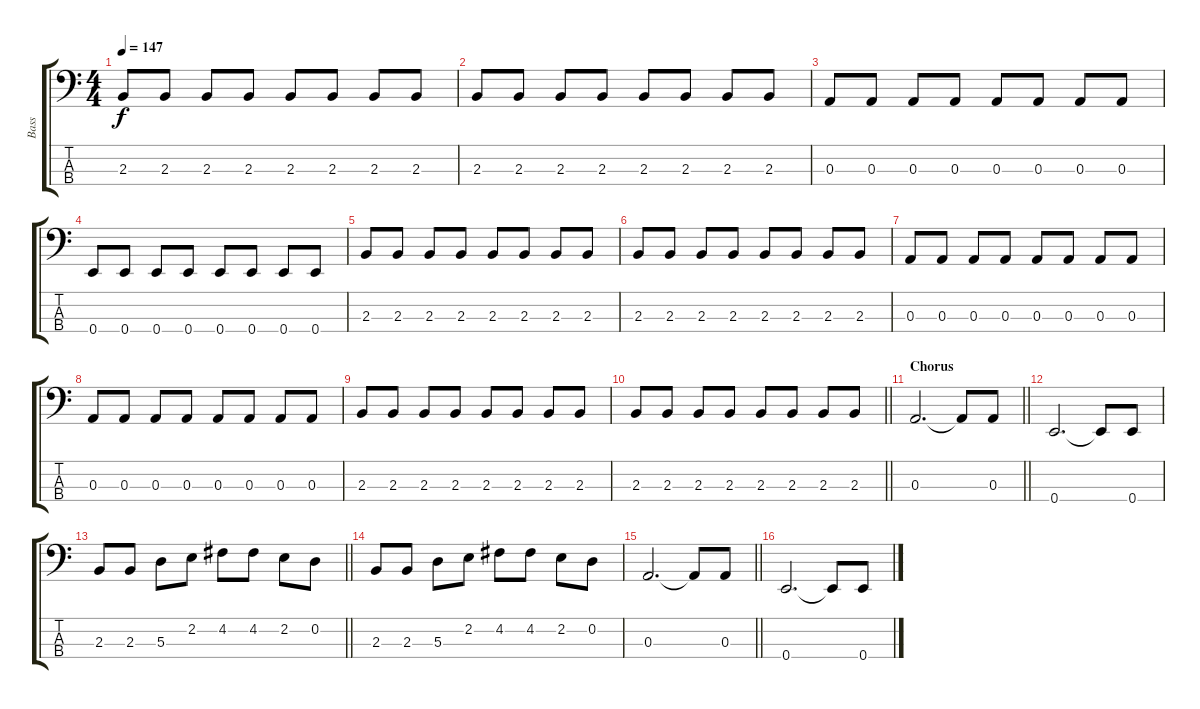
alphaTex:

\track ("Bass" "Bass") {instrument electricbasspick}
\staff {score tabs}
\tuning (G2 D2 A1 E1) {hide}
\ts (4 4)
\tempo 147
\clef f4
\ks c
2.3.8{dy f} 2.3.8 2.3.8 2.3.8 2.3.8 2.3.8 2.3.8 2.3.8 |
2.3.8 2.3.8 2.3.8 2.3.8 2.3.8 2.3.8 2.3.8 2.3.8 |
0.3.8 0.3.8 0.3.8 0.3.8 0.3.8 0.3.8 0.3.8 0.3.8 |
0.4.8 0.4.8 0.4.8 0.4.8 0.4.8 0.4.8 0.4.8 0.4.8 |
2.3.8 2.3.8 2.3.8 2.3.8 2.3.8 2.3.8 2.3.8 2.3.8 |
2.3.8 2.3.8 2.3.8 2.3.8 2.3.8 2.3.8 2.3.8 2.3.8 |
0.3.8 0.3.8 0.3.8 0.3.8 0.3.8 0.3.8 0.3.8 0.3.8 |
0.3.8 0.3.8 0.3.8 0.3.8 0.3.8 0.3.8 0.3.8 0.3.8 |
2.3.8 2.3.8 2.3.8 2.3.8 2.3.8 2.3.8 2.3.8 2.3.8 |
\barLineRight lightlight
2.3.8 2.3.8 2.3.8 2.3.8 2.3.8 2.3.8 2.3.8 2.3.8 |
\section ("" "Chorus")
\barLineRight lightlight
0.3.2{d} 0.3{t}.8 0.3.8 |
0.4.2{d} 0.4{t}.8 0.4.8 |
\barLineRight lightlight
2.3.8 2.3.8 5.3.8 2.2.8 4.2.8 4.2.8 2.2.8 0.2.8 |
2.3.8 2.3.8 5.3.8 2.2.8 4.2.8 4.2.8 2.2.8 0.2.8 |
\barLineRight lightlight
0.3.2{d} 0.3{t}.8 0.3.8 |
0.4.2{d} 0.4{t}.8 0.4.8
